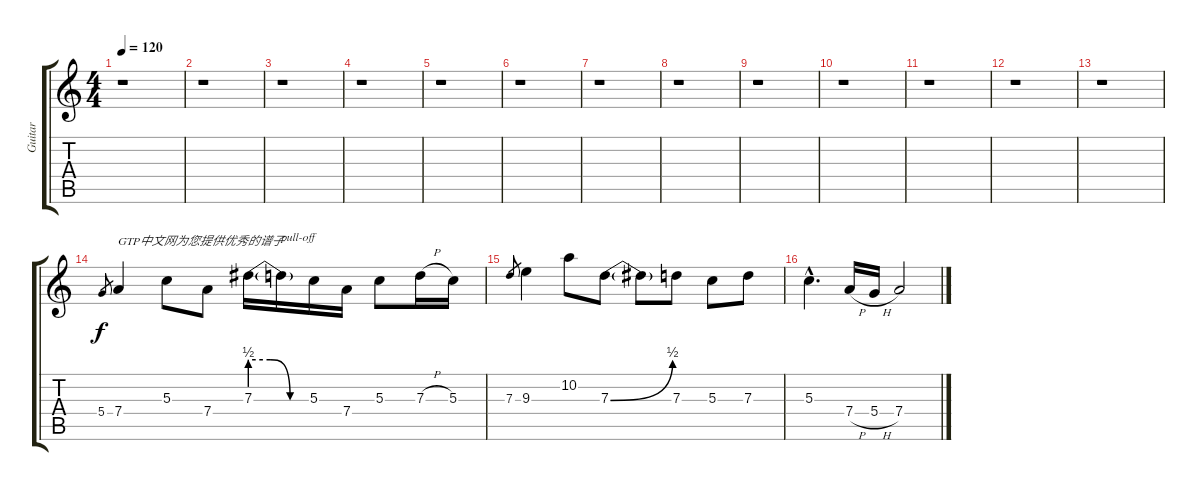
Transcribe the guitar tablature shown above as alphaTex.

\track ("Guitar" "Guitar") {instrument distortionguitar}
\staff {score tabs}
\tuning (E4 B3 G3 D3 A2 E2) {hide}
\ts (4 4)
\tempo 120
\clef g2
\ks c
r.1{dy f instrument distortionguitar} |
r.1 |
r.1 |
r.1 |
r.1 |
r.1 |
r.1 |
r.1 |
r.1 |
r.1 |
r.1 |
r.1 |
r.1 |
5.4.8{gr} 7.4.4{txt "GTP中文网为您提供优秀的谱子"} 5.3.8 7.4.8 7.3{be (custom 0 2 20 2 40 0 60 0)}.16 7.3{t}.16{txt "pull-off"} 5.3.16 7.4.16 5.3.8 7.3{h}.16 5.3.16 |
7.3.8{gr} 9.3.4 10.2.8 7.3{be (bend 0 0 60 2)}.8 7.3{t}.8 7.3.8 5.3.8 7.3.8 |
5.3{hac}.4{d} 7.4{h}.16 5.4{h}.16 7.4.2
